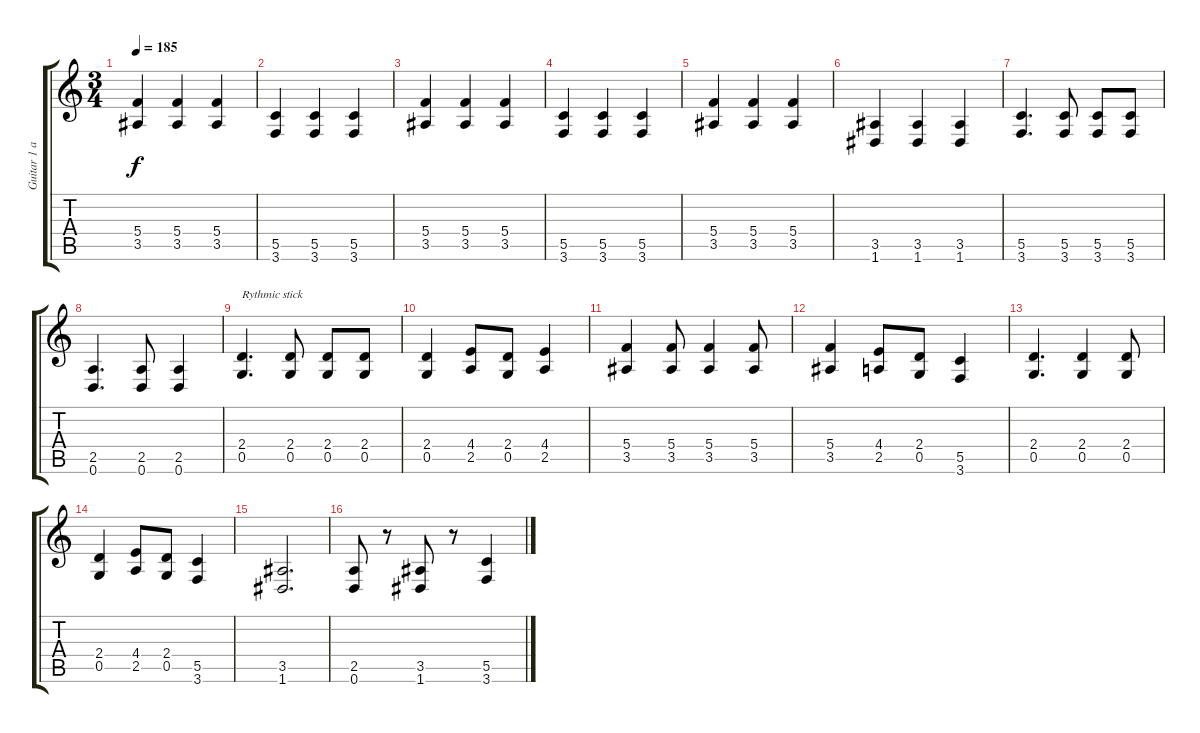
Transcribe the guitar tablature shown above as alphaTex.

\track ("Guitar 1 and 2" "Guitar 1 a") {instrument acousticguitarnylon}
\staff {score tabs}
\tuning (D4 A3 F3 C3 G2 D2) {hide}
\ts (3 4)
\tempo 185
\clef g2
\ks c
(5.4 3.5).4{dy f} (5.4 3.5).4 (5.4 3.5).4 |
(5.5 3.6).4 (5.5 3.6).4 (5.5 3.6).4 |
(5.4 3.5).4 (5.4 3.5).4 (5.4 3.5).4 |
(5.5 3.6).4 (5.5 3.6).4 (5.5 3.6).4 |
(5.4 3.5).4 (5.4 3.5).4 (5.4 3.5).4 |
(3.5 1.6).4 (3.5 1.6).4 (3.5 1.6).4 |
(5.5 3.6).4{d} (5.5 3.6).8 (5.5 3.6).8 (5.5 3.6).8 |
(2.5 0.6).4{d} (2.5 0.6).8 (2.5 0.6).4 |
(2.4 0.5).4{d txt "Rythmic stick"} (2.4 0.5).8 (2.4 0.5).8 (2.4 0.5).8 |
(2.4 0.5).4 (4.4 2.5).8 (2.4 0.5).8 (4.4 2.5).4 |
(5.4 3.5).4 (5.4 3.5).8 (5.4 3.5).4 (5.4 3.5).8 |
(5.4 3.5).4 (4.4 2.5).8 (2.4 0.5).8 (5.5 3.6).4 |
(2.4 0.5).4{d} (2.4 0.5).4 (2.4 0.5).8 |
(2.4 0.5).4 (4.4 2.5).8 (2.4 0.5).8 (5.5 3.6).4 |
(3.5 1.6).2{d} |
(2.5 0.6).8 r.8 (3.5 1.6).8 r.8 (5.5 3.6).4
